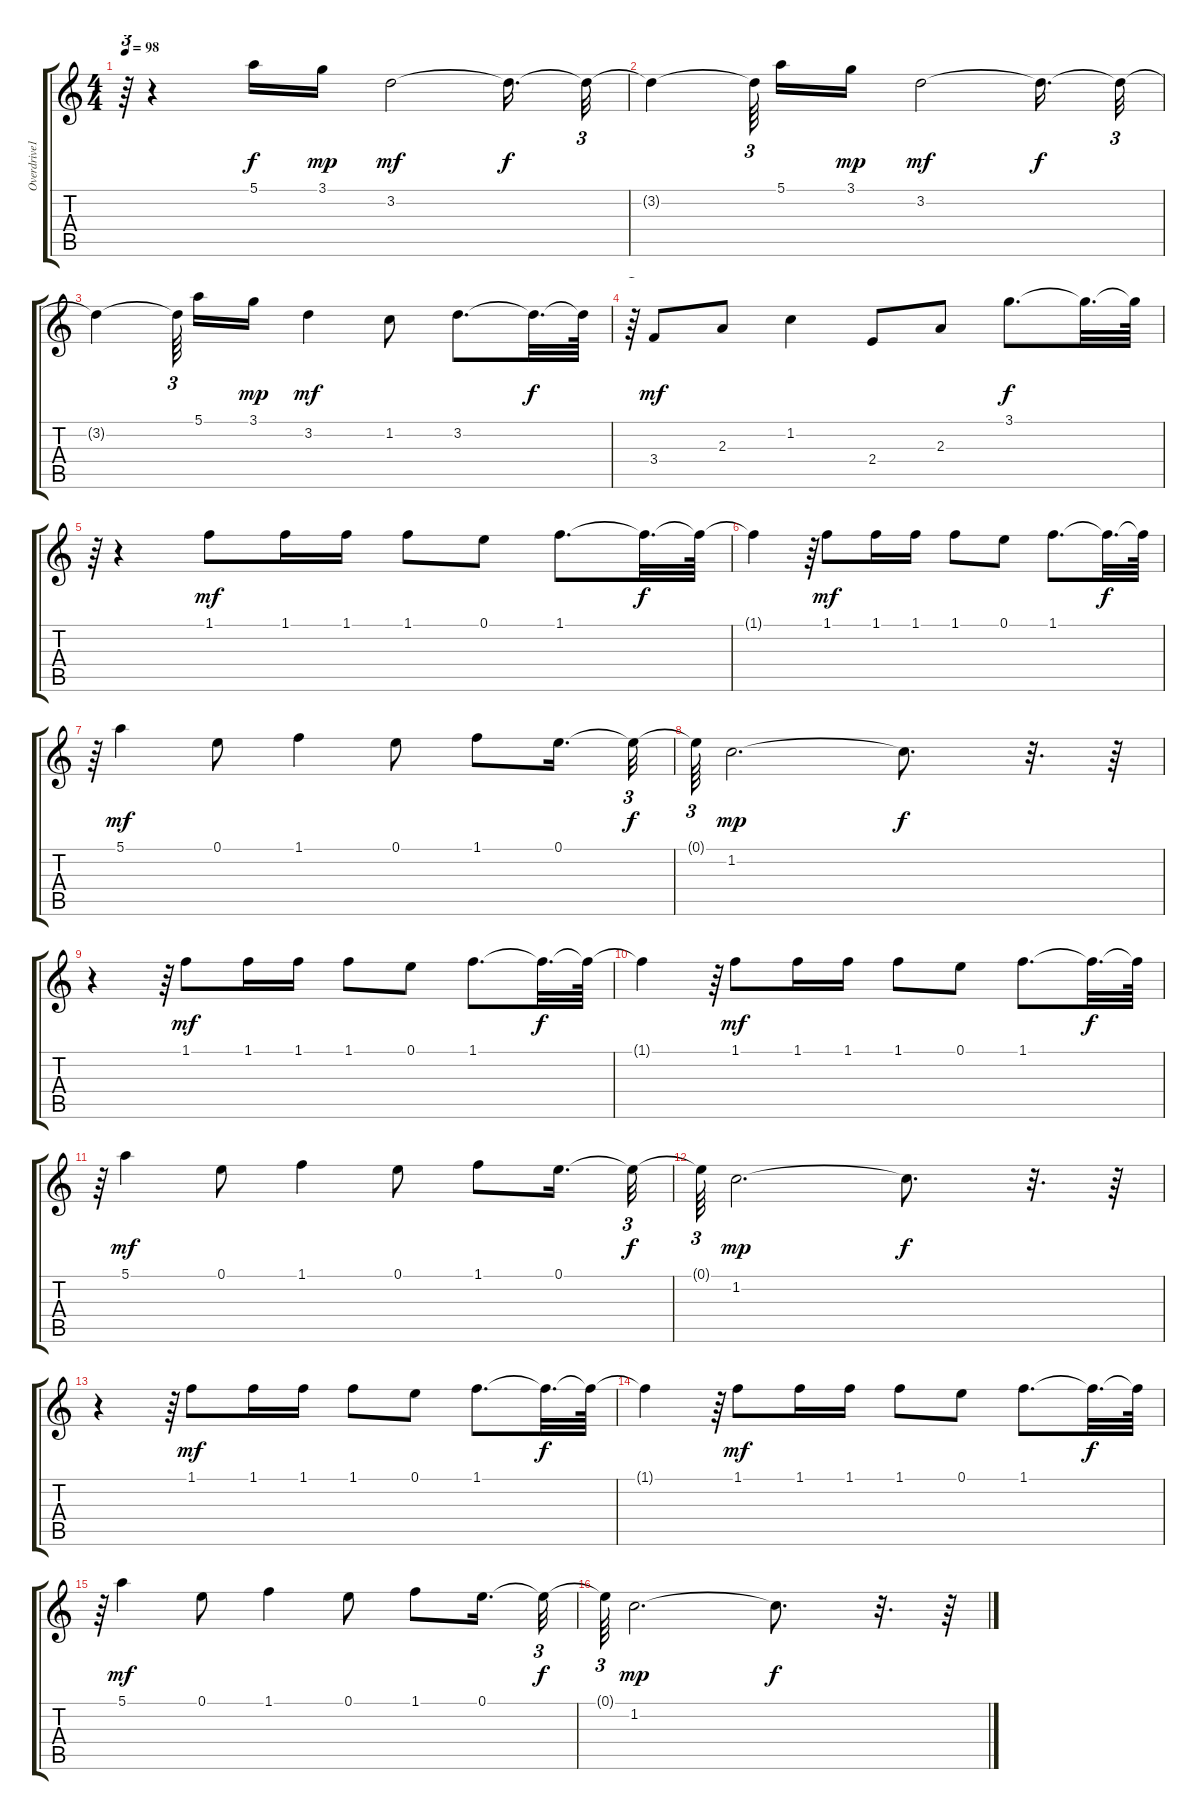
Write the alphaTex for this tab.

\track ("Overdrive1" "Overdrive1") {instrument overdrivenguitar}
\staff {score tabs}
\tuning (E4 B3 G3 D3 A2 E2) {hide}
\ts (4 4)
\tempo 98
\clef g2
\ks c
r.64{tu (3 2) dy f} r.4 5.1.16 3.1.16{dy mp} 3.2.2{dy mf} 3.2{t}.16{d dy f} 3.2{t}.32{tu (3 2)} |
3.2{t}.4 3.2{t}.64{tu (3 2) beam splitsecondary} 5.1.16 3.1.16{dy mp} 3.2.2{dy mf} 3.2{t}.16{d dy f} 3.2{t}.32{tu (3 2)} |
3.2{t}.4 3.2{t}.64{tu (3 2) beam splitsecondary} 5.1.16 3.1.16{dy mp} 3.2.4{dy mf} 1.2.8 3.2.8{d} 3.2{t}.32{d dy f} 3.2{t}.64 |
r.64{tu (3 2)} 3.4.8{dy mf} 2.3.8 1.2.4 2.4.8 2.3.8 3.1.8{d dy f} 3.1{t}.32{d} 3.1{t}.64 |
r.64{tu (3 2)} r.4 1.1.8{dy mf} 1.1.16 1.1.16 1.1.8 0.1.8 1.1.8{d} 1.1{t}.32{d dy f} 1.1{t}.64 |
1.1{t}.4 r.64{tu (3 2)} 1.1.8{dy mf} 1.1.16 1.1.16 1.1.8 0.1.8 1.1.8{d} 1.1{t}.32{d dy f} 1.1{t}.64 |
r.64{tu (3 2)} 5.1.4{dy mf} 0.1.8 1.1.4 0.1.8 1.1.8 0.1.16{d} 0.1{t}.32{tu (3 2) dy f} |
0.1{t}.64{tu (3 2)} 1.2.2{d dy mp} 1.2{t}.8{d dy f} r.32{d} r.64 |
r.4 r.64{tu (3 2)} 1.1.8{dy mf} 1.1.16 1.1.16 1.1.8 0.1.8 1.1.8{d} 1.1{t}.32{d dy f} 1.1{t}.64 |
1.1{t}.4 r.64{tu (3 2)} 1.1.8{dy mf} 1.1.16 1.1.16 1.1.8 0.1.8 1.1.8{d} 1.1{t}.32{d dy f} 1.1{t}.64 |
r.64{tu (3 2)} 5.1.4{dy mf} 0.1.8 1.1.4 0.1.8 1.1.8 0.1.16{d} 0.1{t}.32{tu (3 2) dy f} |
0.1{t}.64{tu (3 2)} 1.2.2{d dy mp} 1.2{t}.8{d dy f} r.32{d} r.64 |
r.4 r.64{tu (3 2)} 1.1.8{dy mf} 1.1.16 1.1.16 1.1.8 0.1.8 1.1.8{d} 1.1{t}.32{d dy f} 1.1{t}.64 |
1.1{t}.4 r.64{tu (3 2)} 1.1.8{dy mf} 1.1.16 1.1.16 1.1.8 0.1.8 1.1.8{d} 1.1{t}.32{d dy f} 1.1{t}.64 |
r.64{tu (3 2)} 5.1.4{dy mf} 0.1.8 1.1.4 0.1.8 1.1.8 0.1.16{d} 0.1{t}.32{tu (3 2) dy f} |
0.1{t}.64{tu (3 2)} 1.2.2{d dy mp} 1.2{t}.8{d dy f} r.32{d} r.64
